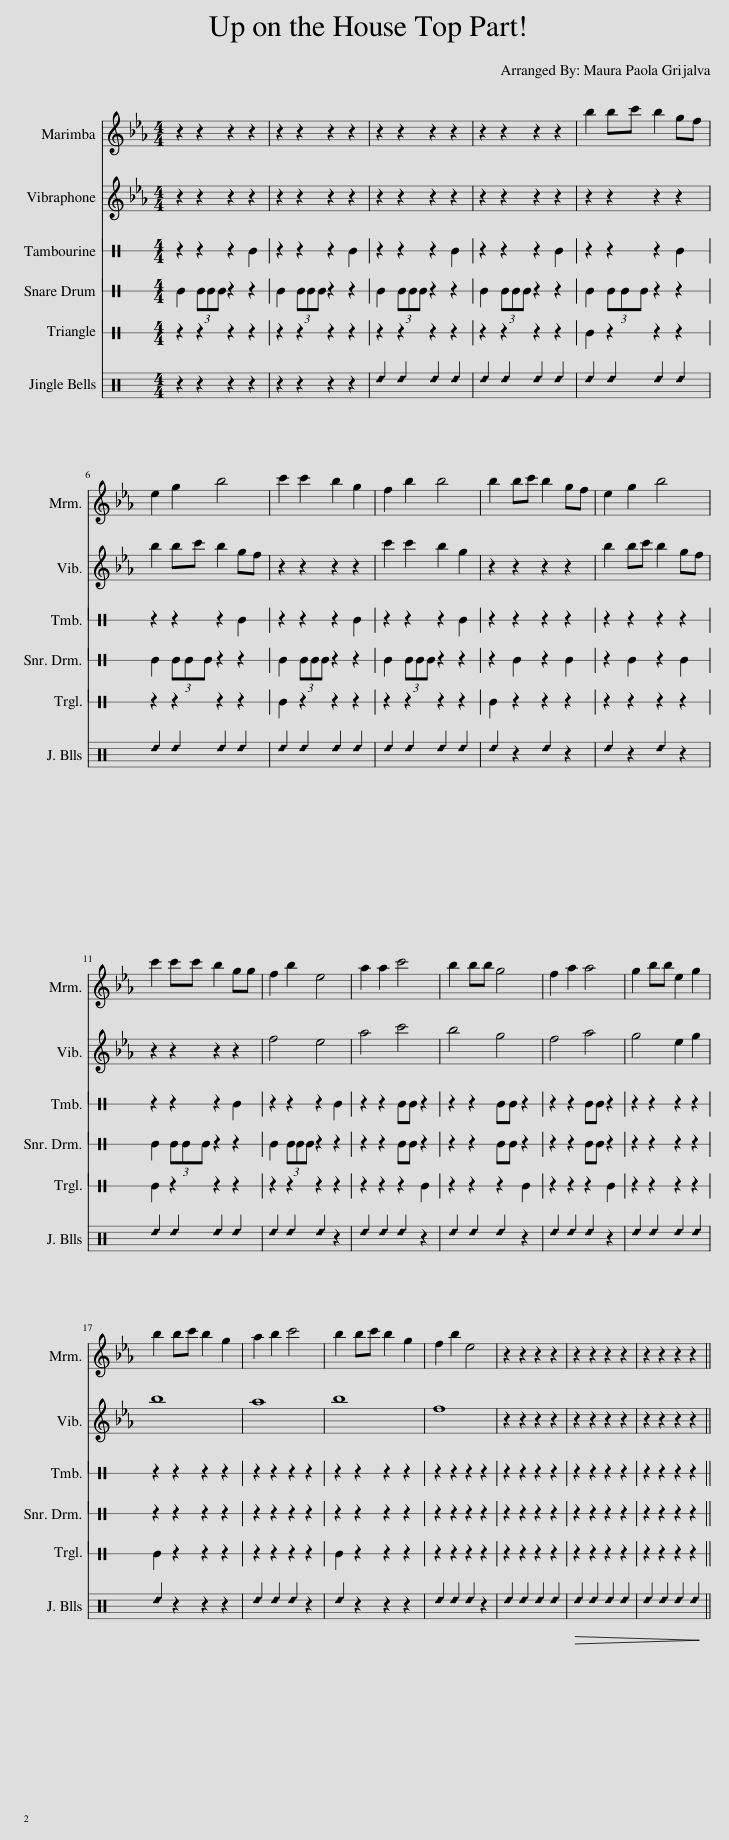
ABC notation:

X:1
%%score 1 2 3 4 5 6
L:1/8
M:4/4
I:linebreak $
K:Eb
V:1 treble
V:2 treble
V:3 perc stafflines=1
K:none
V:4 perc stafflines=1
K:none
V:5 perc stafflines=1
K:none
V:6 perc
K:none
V:1
 z2 z2 z2 z2 | z2 z2 z2 z2 | z2 z2 z2 z2 | z2 z2 z2 z2 | b2 bc' b2 gf |$ %5
[K:Eb] e2 g2 b4 | c'2 c'2 b2 g2 | f2 b2 b4 | b2 bc' b2 gf | e2 g2 b4 |$ %10
 c'2 c'c' b2 gg | f2 b2 e4 | a2 a2 c'4 | b2 bb g4 | f2 a2 a4 | %15
 g2 bb e2 g2 |$ b2 bc' b2 g2 | a2 b2 c'4 | b2 bc' b2 g2 | f2 b2 e4 | %20
 z2 z2 z2 z2 | z2 z2 z2 z2 | z2 z2 z2 z2 || %23
V:2
 z2 z2 z2 z2 | z2 z2 z2 z2 | z2 z2 z2 z2 | z2 z2 z2 z2 | z2 z2 z2 z2 |$ %5
[K:Eb] b2 bc' b2 gf | z2 z2 z2 z2 | c'2 c'2 b2 g2 | z2 z2 z2 z2 | b2 bc' b2 gf |$ %10
 z2 z2 z2 z2 | f4 e4 | a4 c'4 | b4 g4 | f4 a4 | %15
 g4 e2 g2 |$ b8 | a8 | b8 | f8 | %20
 z2 z2 z2 z2 | z2 z2 z2 z2 | z2 z2 z2 z2 || %23
V:3
[K:C] z2 z2 z2 E2 | z2 z2 z2 E2 | z2 z2 z2 E2 | z2 z2 z2 E2 | z2 z2 z2 E2 |$ %5
 z2 z2 z2 E2 | z2 z2 z2 E2 | z2 z2 z2 E2 | z2 z2 z2 z2 | z2 z2 z2 z2 |$ %10
 z2 z2 z2 E2 | z2 z2 z2 E2 | z2 z2 EE z2 | z2 z2 EE z2 | z2 z2 EE z2 | %15
 z2 z2 z2 z2 |$ z2 z2 z2 z2 | z2 z2 z2 z2 | z2 z2 z2 z2 | z2 z2 z2 z2 | %20
 z2 z2 z2 z2 | z2 z2 z2 z2 | z2 z2 z2 z2 || %23
V:4
[K:C] E2 (3EEE z2 z2 | E2 (3EEE z2 z2 | E2 (3EEE z2 z2 | E2 (3EEE z2 z2 | E2 (3EEE z2 z2 |$ %5
 E2 (3EEE z2 z2 | E2 (3EEE z2 z2 | E2 (3EEE z2 z2 | z2 E2 z2 E2 | z2 E2 z2 E2 |$ %10
 E2 (3EEE z2 z2 | E2 (3EEE z2 z2 | z2 z2 EE z2 | z2 z2 EE z2 | z2 z2 EE z2 | %15
 z2 z2 z2 z2 |$ z2 z2 z2 z2 | z2 z2 z2 z2 | z2 z2 z2 z2 | z2 z2 z2 z2 | %20
 z2 z2 z2 z2 | z2 z2 z2 z2 | z2 z2 z2 z2 || %23
V:5
[K:C] z2 z2 z2 z2 | z2 z2 z2 z2 | z2 z2 z2 z2 | z2 z2 z2 z2 | E2 z2 z2 z2 |$ %5
 z2 z2 z2 z2 | E2 z2 z2 z2 | z2 z2 z2 z2 | E2 z2 z2 z2 | z2 z2 z2 z2 |$ %10
 E2 z2 z2 z2 | z2 z2 z2 z2 | z2 z2 z2 E2 | z2 z2 z2 E2 | z2 z2 z2 E2 | %15
 z2 z2 z2 z2 |$ E2 z2 z2 z2 | z2 z2 z2 z2 | E2 z2 z2 z2 | z2 z2 z2 z2 | %20
 z2 z2 z2 z2 | z2 z2 z2 z2 | z2 z2 z2 z2 || %23
V:6
[K:C] z2 z2 z2 z2 | z2 z2 z2 z2 | _d2 _d2 _d2 _d2 | _d2 _d2 _d2 _d2 | _d2 _d2 _d2 _d2 |$ %5
 _d2 _d2 _d2 _d2 | _d2 _d2 _d2 _d2 | _d2 _d2 _d2 _d2 | _d2 z2 _d2 z2 | _d2 z2 _d2 z2 |$ %10
 _d2 _d2 _d2 _d2 | _d2 _d2 _d2 z2 | _d2 _d2 _d2 z2 | _d2 _d2 _d2 z2 | _d2 _d2 _d2 z2 | %15
 _d2 _d2 _d2 _d2 |$ _d2 z2 z2 z2 | _d2 _d2 _d2 z2 | _d2 z2 z2 z2 | _d2 _d2 _d2 z2 | %20
 _d2 _d2 _d2 _d2 |!>(! _d2 _d2 _d2 _d2!>)! | _d2 _d2 _d2 _d2 || %23
